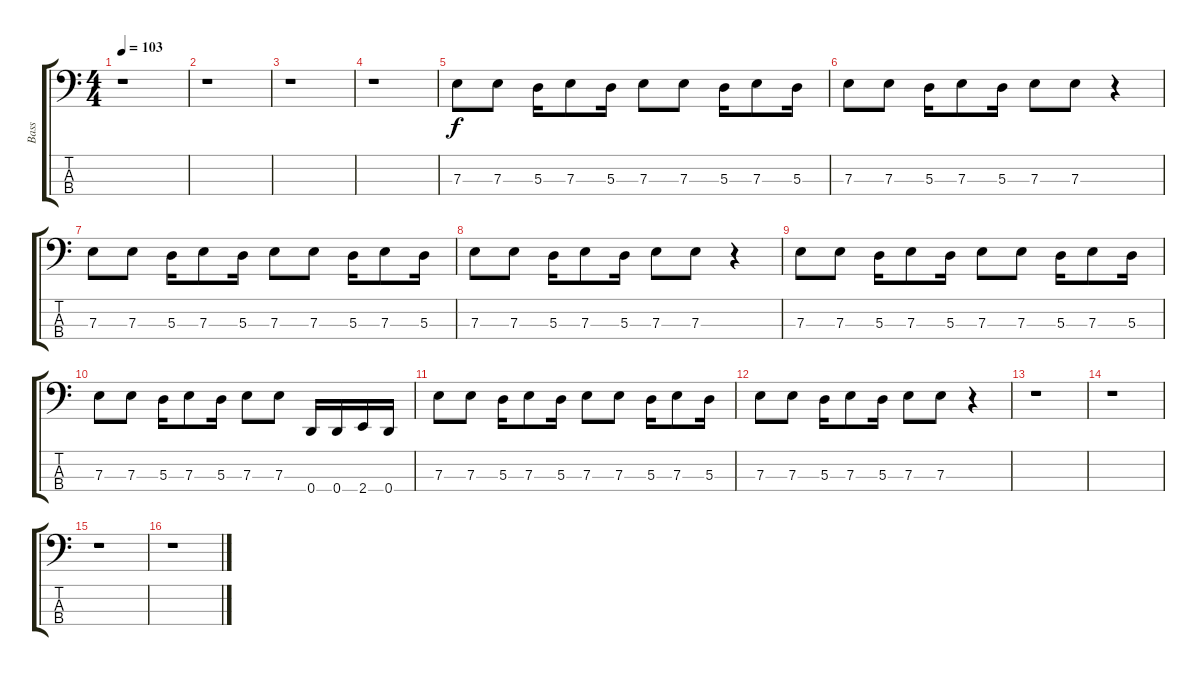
\track ("Bass" "Bass") {instrument electricbassfinger}
\staff {score tabs}
\tuning (G2 D2 A1 D1) {hide}
\ts (4 4)
\tempo 103
\clef f4
\ks c
r.1{dy f} |
r.1 |
r.1 |
r.1 |
7.3.8 7.3.8 5.3.16 7.3.8 5.3.16 7.3.8 7.3.8 5.3.16 7.3.8 5.3.16 |
7.3.8 7.3.8 5.3.16 7.3.8 5.3.16 7.3.8 7.3.8 r.4 |
7.3.8 7.3.8 5.3.16 7.3.8 5.3.16 7.3.8 7.3.8 5.3.16 7.3.8 5.3.16 |
7.3.8 7.3.8 5.3.16 7.3.8 5.3.16 7.3.8 7.3.8 r.4 |
7.3.8 7.3.8 5.3.16 7.3.8 5.3.16 7.3.8 7.3.8 5.3.16 7.3.8 5.3.16 |
7.3.8 7.3.8 5.3.16 7.3.8 5.3.16 7.3.8 7.3.8 0.4.16 0.4.16 2.4.16 0.4.16 |
7.3.8 7.3.8 5.3.16 7.3.8 5.3.16 7.3.8 7.3.8 5.3.16 7.3.8 5.3.16 |
7.3.8 7.3.8 5.3.16 7.3.8 5.3.16 7.3.8 7.3.8 r.4 |
r.1 |
r.1 |
r.1 |
r.1
